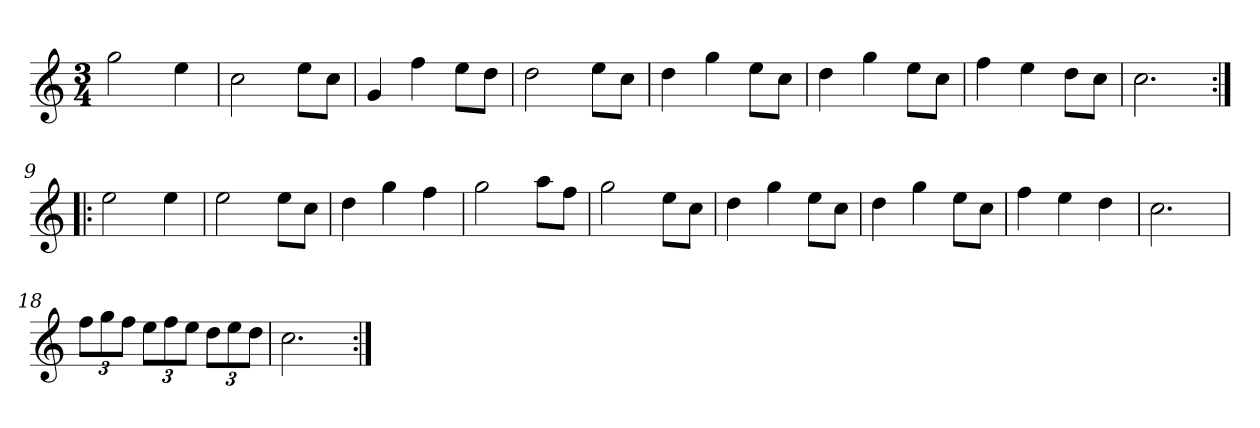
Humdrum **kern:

**kern
*part1
*staff1
*clefG2
*k[]
*C:
*M3/4
*MM120
=1
2gg
4ee
=2
2cc
8ee\L
8cc\J
=3
4g
4ff
8ee\L
8dd\J
=4
2dd
8ee\L
8cc\J
=5
4dd
4gg
8ee\L
8cc\J
=6
4dd
4gg
8ee\L
8cc\J
=7
4ff
4ee
8dd\L
8cc\J
=8
2.cc
=9:|!|:
2ee
4ee
=10
2ee
8ee\L
8cc\J
=11
4dd
4gg
4ff
=12
2gg
8aa\L
8ff\J
=13
2gg
8ee\L
8cc\J
=14
4dd
4gg
8ee\L
8cc\J
=15
4dd
4gg
8ee\L
8cc\J
=16
4ff
4ee
4dd
=17
2.cc
=18
12ff\L
12gg\
12ff\J
12ee\L
12ff\
12ee\J
12dd\L
12ee\
12dd\J
=19
2.cc
=:|!
*-
